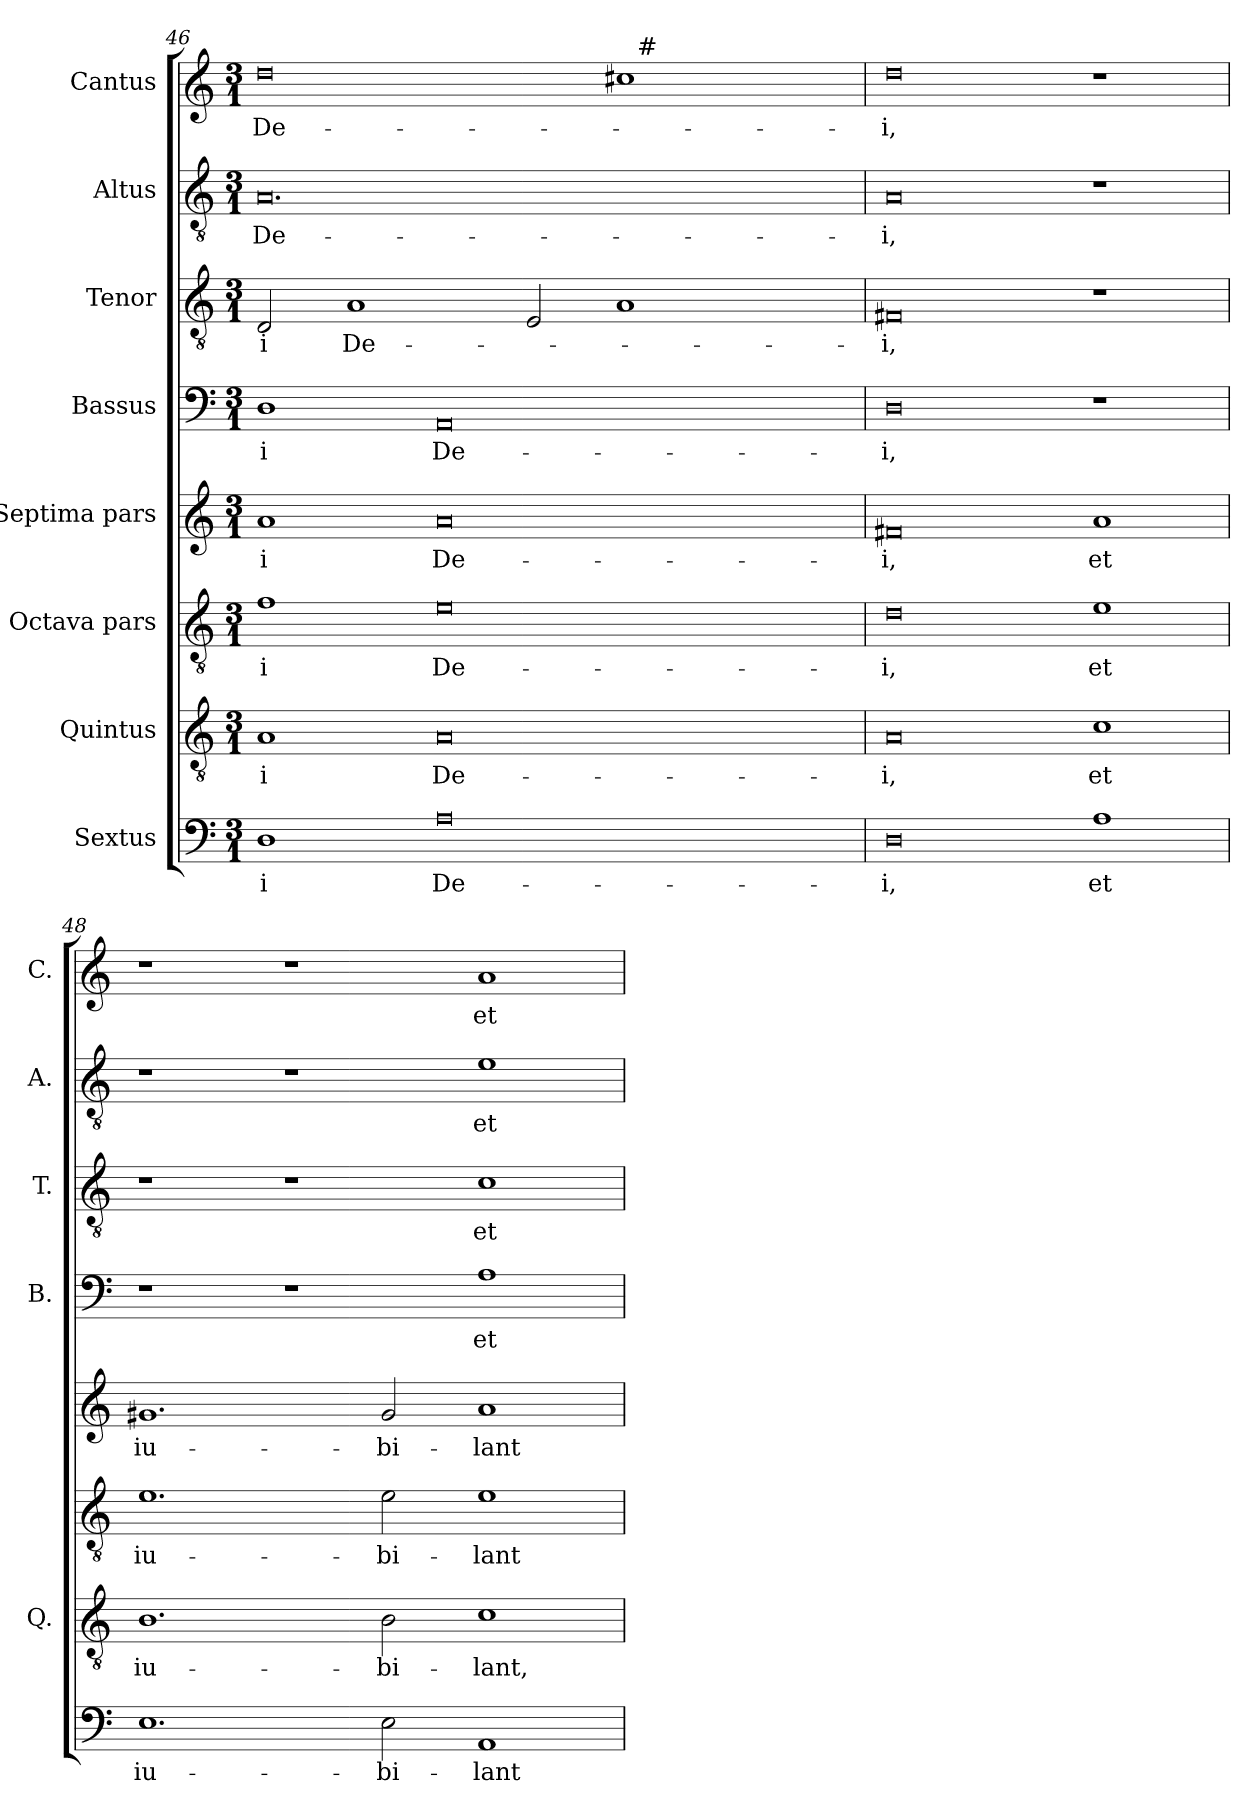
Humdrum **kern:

**kern	**text	**kern	**text	**kern	**text	**kern	**text	**kern	**text	**kern	**text	**kern	**text	**kern	**text
*part8	*part8	*part7	*part7	*part6	*part6	*part5	*part5	*part4	*part4	*part3	*part3	*part2	*part2	*part1	*part1
*staff8	*staff8	*staff7	*staff7	*staff6	*staff6	*staff5	*staff5	*staff4	*staff4	*staff3	*staff3	*staff2	*staff2	*staff1	*staff1
*I"Sextus	*	*I"Quintus	*	*I"Octava pars	*	*I"Septima pars	*	*I"Bassus	*	*I"Tenor	*	*I"Altus	*	*I"Cantus	*
*	*	*I'Q.	*	*	*	*	*	*I'B.	*	*I'T.	*	*I'A.	*	*I'C.	*
!!LO:PB:g=z
*clefF4	*	*clefGv2	*	*clefGv2	*	*clefG2	*	*clefF4	*	*clefGv2	*	*clefGv2	*	*clefG2	*
*	*	*ITrd7c12	*	*ITrd7c12	*	*	*	*	*	*ITrd7c12	*	*ITrd7c12	*	*	*
*k[]	*	*k[]	*	*k[]	*	*k[]	*	*k[]	*	*k[]	*	*k[]	*	*k[]	*
*C:	*	*C:	*	*C:	*	*C:	*	*C:	*	*C:	*	*C:	*	*C:	*
*M3/1	*	*M3/1	*	*M3/1	*	*M3/1	*	*M3/1	*	*M3/1	*	*M3/1	*	*M3/1	*
=46	=46	=46	=46	=46	=46	=46	=46	=46	=46	=46	=46	=46	=46	=46	=46
!	!LO:LY:b:color=#000000	!	!	!	!	!	!	!	!	!	!	!	!	!	!
!	!	!	!LO:LY:b:color=#000000	!	!	!	!	!	!	!	!	!	!	!	!
!	!	!	!	!	!LO:LY:b:color=#000000	!	!	!	!	!	!	!	!	!	!
!	!	!	!	!	!	!	!LO:LY:b:color=#000000	!	!	!	!	!	!	!	!
!	!	!	!	!	!	!	!	!	!LO:LY:b:color=#000000	!	!	!	!	!	!
!	!	!	!	!	!	!	!	!	!	!	!LO:LY:b:color=#000000	!	!	!	!
!	!	!	!	!	!	!	!	!	!	!	!	!	!LO:LY:b:color=#000000	!	!
!	!	!	!	!	!	!	!	!	!	!	!	!	!	!	!LO:LY:b:color=#000000
*	*	*	*	*	*	*	*	*	*	*	*	*	*	*^	*
1Di	-i	1AAi	-i	1Fi	-i	1ai	-i	1Di	-i	2DDi/	-i	0.AAi	De-	0ddi	1ryy	De-
!	!	!	!	!	!	!	!	!	!	!	!LO:LY:b:color=#000000	!	!	!	!	!
.	.	.	.	.	.	.	.	.	.	1AAi	De-	.	.	.	.	.
!	!LO:LY:b:color=#000000	!	!	!	!	!	!	!	!	!	!	!	!	!	!	!
!	!	!	!LO:LY:b:color=#000000	!	!	!	!	!	!	!	!	!	!	!	!	!
!	!	!	!	!	!LO:LY:b:color=#000000	!	!	!	!	!	!	!	!	!	!	!
!	!	!	!	!	!	!	!LO:LY:b:color=#000000	!	!	!	!	!	!	!	!	!
!	!	!	!	!	!	!	!	!	!LO:LY:b:color=#000000	!	!	!	!	!	!	!
0Ai	De-	0AAi	De-	0Ei	De-	0ai	De-	0AAi	De-	.	.	.	.	.	1ryy	.
.	.	.	.	.	.	.	.	.	.	2EEi/	.	.	.	.	.	.
.	.	.	.	.	.	.	.	.	.	1AAi	.	.	.	1cc#i	32ryy	.
.	.	.	.	.	.	.	.	.	.	.	.	.	.	.	256ryy	.
!	!	!	!	!	!	!	!	!	!	!	!	!	!	!	!LO:TX:a:t=#	!
.	.	.	.	.	.	.	.	.	.	.	.	.	.	.	2ryy	.
.	.	.	.	.	.	.	.	.	.	.	.	.	.	.	4ryy	.
.	.	.	.	.	.	.	.	.	.	.	.	.	.	.	8ryy	.
.	.	.	.	.	.	.	.	.	.	.	.	.	.	.	16ryy	.
.	.	.	.	.	.	.	.	.	.	.	.	.	.	.	64..ryy	.
*	*	*	*	*	*	*	*	*	*	*	*	*	*	*v	*v	*
=47	=47	=47	=47	=47	=47	=47	=47	=47	=47	=47	=47	=47	=47	=47	=47
*	*	*	*	*	*	*	*	*	*	*	*	*	*	*^	*
!	!LO:LY:b:color=#000000	!	!	!	!	!	!	!	!	!	!	!	!	!	!	!
*	*	*	*	*	*	*	*	*	*	*	*	*	*	*v	*v	*
*	*	*	*	*	*	*	*	*	*	*	*	*	*	*^	*
!	!	!	!LO:LY:b:color=#000000	!	!	!	!	!	!	!	!	!	!	!	!	!
*	*	*	*	*	*	*	*	*	*	*	*	*	*	*v	*v	*
*	*	*	*	*	*	*	*	*	*	*	*	*	*	*^	*
!	!	!	!	!	!LO:LY:b:color=#000000	!	!	!	!	!	!	!	!	!	!	!
*	*	*	*	*	*	*	*	*	*	*	*	*	*	*v	*v	*
*	*	*	*	*	*	*	*	*	*	*	*	*	*	*^	*
!	!	!	!	!	!	!	!LO:LY:b:color=#000000	!	!	!	!	!	!	!	!	!
*	*	*	*	*	*	*	*	*	*	*	*	*	*	*v	*v	*
*	*	*	*	*	*	*	*	*	*	*	*	*	*	*^	*
!	!	!	!	!	!	!	!	!	!LO:LY:b:color=#000000	!	!	!	!	!	!	!
*	*	*	*	*	*	*	*	*	*	*	*	*	*	*v	*v	*
*	*	*	*	*	*	*	*	*	*	*	*	*	*	*^	*
!	!	!	!	!	!	!	!	!	!	!	!LO:LY:b:color=#000000	!	!	!	!	!
*	*	*	*	*	*	*	*	*	*	*	*	*	*	*v	*v	*
*	*	*	*	*	*	*	*	*	*	*	*	*	*	*^	*
!	!	!	!	!	!	!	!	!	!	!	!	!	!LO:LY:b:color=#000000	!	!	!
*	*	*	*	*	*	*	*	*	*	*	*	*	*	*v	*v	*
*	*	*	*	*	*	*	*	*	*	*	*	*	*	*^	*
!	!	!	!	!	!	!	!	!	!	!	!	!	!	!	!	!LO:LY:b:color=#000000
*	*	*	*	*	*	*	*	*	*	*	*	*	*	*v	*v	*
0Di	-i,	0AAi	-i,	0Di	-i,	0f#Xi	-i,	0Di	-i,	0FF#Xi	-i,	0AAi	-i,	0ddi	-i,
!	!LO:LY:b:color=#000000	!	!	!	!	!	!	!	!	!	!	!	!	!	!
!	!	!	!LO:LY:b:color=#000000	!	!	!	!	!	!	!	!	!	!	!	!
!	!	!	!	!	!LO:LY:b:color=#000000	!	!	!	!	!	!	!	!	!	!
!	!	!	!	!	!	!	!LO:LY:b:color=#000000	!	!	!	!	!	!	!	!
1Ai	et	1Ci	et	1Ei	et	1ai	et	1r	.	1r	.	1r	.	1r	.
=48	=48	=48	=48	=48	=48	=48	=48	=48	=48	=48	=48	=48	=48	=48	=48
!	!LO:LY:b:color=#000000	!	!	!	!	!	!	!	!	!	!	!	!	!	!
!	!	!	!LO:LY:b:color=#000000	!	!	!	!	!	!	!	!	!	!	!	!
!	!	!	!	!	!LO:LY:b:color=#000000	!	!	!	!	!	!	!	!	!	!
!	!	!	!	!	!	!	!LO:LY:b:color=#000000	!	!	!	!	!	!	!	!
1.Ei	iu-	1.BBi	iu-	1.Ei	iu-	1.g#Xi	iu-	1r	.	1r	.	1r	.	1r	.
.	.	.	.	.	.	.	.	1r	.	1r	.	1r	.	1r	.
!	!LO:LY:b:color=#000000	!	!	!	!	!	!	!	!	!	!	!	!	!	!
!	!	!	!LO:LY:b:color=#000000	!	!	!	!	!	!	!	!	!	!	!	!
!	!	!	!	!	!LO:LY:b:color=#000000	!	!	!	!	!	!	!	!	!	!
!	!	!	!	!	!	!	!LO:LY:b:color=#000000	!	!	!	!	!	!	!	!
2Ei\	-bi-	2BBi\	-bi-	2Ei\	-bi-	2g#i/	-bi-	.	.	.	.	.	.	.	.
!	!LO:LY:b:color=#000000	!	!	!	!	!	!	!	!	!	!	!	!	!	!
!	!	!	!LO:LY:b:color=#000000	!	!	!	!	!	!	!	!	!	!	!	!
!	!	!	!	!	!LO:LY:b:color=#000000	!	!	!	!	!	!	!	!	!	!
!	!	!	!	!	!	!	!LO:LY:b:color=#000000	!	!	!	!	!	!	!	!
!	!	!	!	!	!	!	!	!	!LO:LY:b:color=#000000	!	!	!	!	!	!
!	!	!	!	!	!	!	!	!	!	!	!LO:LY:b:color=#000000	!	!	!	!
!	!	!	!	!	!	!	!	!	!	!	!	!	!LO:LY:b:color=#000000	!	!
!	!	!	!	!	!	!	!	!	!	!	!	!	!	!	!LO:LY:b:color=#000000
1AAi	-lant	1Ci	-lant,	1Ei	-lant	1ai	-lant	1Ai	et	1Ci	et	1Ei	et	1ai	et
=	=	=	=	=	=	=	=	=	=	=	=	=	=	=	=
*-	*-	*-	*-	*-	*-	*-	*-	*-	*-	*-	*-	*-	*-	*-	*-
